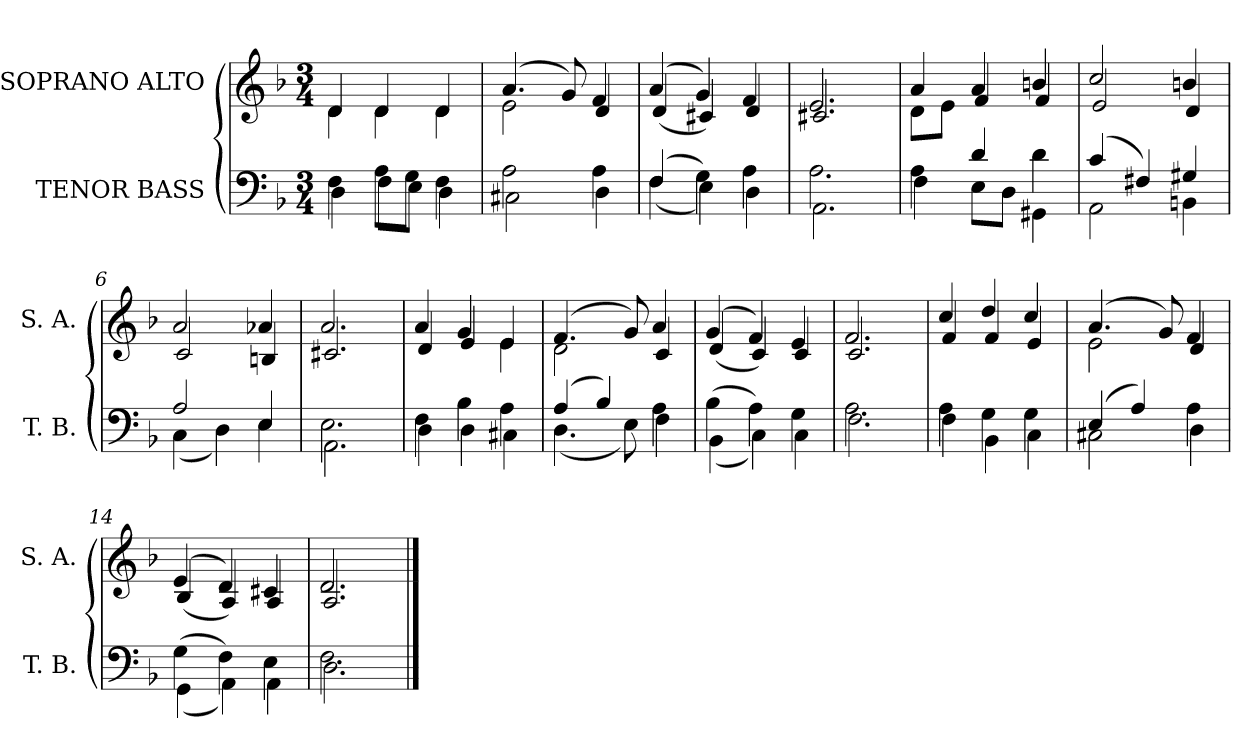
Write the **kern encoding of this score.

**kern	**kern
*part2	*part1
*staff2	*staff1
*I"TENOR BASS	*I"SOPRANO ALTO
*I'T. B.	*I'S. A.
!!LO:PB:g=z
*clefF4	*clefG2
*k[b-]	*k[b-]
*F:	*F:
*M3/4	*M3/4
=	=
*^	*^
4Fi\	4Di\	4di/	4di\
8Ai\L	8Fi\L	4di/	4di\
8Gi\J	8Ei\J	.	.
4Fi\	4Di\	4di/	4di\
=1	=1	=1	=1
2Ai\	2C#Xi\	(4.ai/	2ei\
.	.	8gi/)	.
4Ai\	4Di\	4fi/	4di/
=2	=2	=2	=2
(4Fi/	(4Fi\	(4ai/	(4di/
4Gi\)	4Ei\)	4gi/)	4c#Xi/)
4Ai\	4Di\	4fi/	4di/
=3	=3	=3	=3
2.Ai\	2.AAi\	2.ei/	2.c#Xi/
=4	=4	=4	=4
4Ai\	4Fi\	4ai/	8di\L
.	.	.	8ei\J
4di/	8Ei\L	4ai/	4fi/
.	8Di\J	.	.
4di\	4GG#Xi\	4bni/	4fi/
!!LO:LB:g=z	!!
=5	=5	=5	=5
(4ci/	2AAi\	2cci/	2ei/
4F#Xi/)	.	.	.
4G#Xi/	4BBni\	4bni/	4di/
=6	=6	=6	=6
2Ai/	(4Ci\	2ai/	2ci/
.	4Di\)	.	.
4Ei/	4Ei\	4a-Xi/	4Bni/
=7	=7	=7	=7
2.Ei\	2.AAi\	2.ai/	2.c#Xi/
=8	=8	=8	=8
4Fi\	4Di\	4ai/	4di/
4B-i\	4Di\	4gi/	4ei/
4Ai\	4C#Xi\	4ei/	4ei\
=9	=9	=9	=9
(4Ai/	(4.Di\	(4.fi/	2di\
4B-i/)	.	.	.
.	8Ei\)	8gi/)	.
4Ai\	4Fi\	4ai/	4ci/
!!LO:LB:g=z	!!
=10	=10	=10	=10
(4B-i\	(4BB-i\	(4gi/	(4di/
4Ai\)	4Ci\)	4fi/)	4ci/)
4Gi\	4Ci\	4ei/	4ci/
=11	=11	=11	=11
2.Ai\	2.Fi\	2.fi/	2.ci/
=12	=12	=12	=12
4Ai\	4Fi\	4cci/	4fi/
4Gi\	4BB-i\	4ddi/	4fi/
4Gi\	4Ci\	4cci/	4ei/
=13	=13	=13	=13
(4Ei/	2C#Xi\	(4.ai/	2ei\
4Ai/)	.	.	.
.	.	8gi/)	.
4Ai\	4Di\	4fi/	4di/
=14	=14	=14	=14
(4Gi\	(4GGi\	(4ei/	(4B-i/
4Fi\)	4AAi\)	4di/)	4Ai/)
4Ei\	4AAi\	4c#Xi/	4Ai/
=15	=15	=15	=15
2.Fi\	2.Di\	2.di/	2.Ai/
*v	*v	*	*
*	*v	*v
==	==
*-	*-
